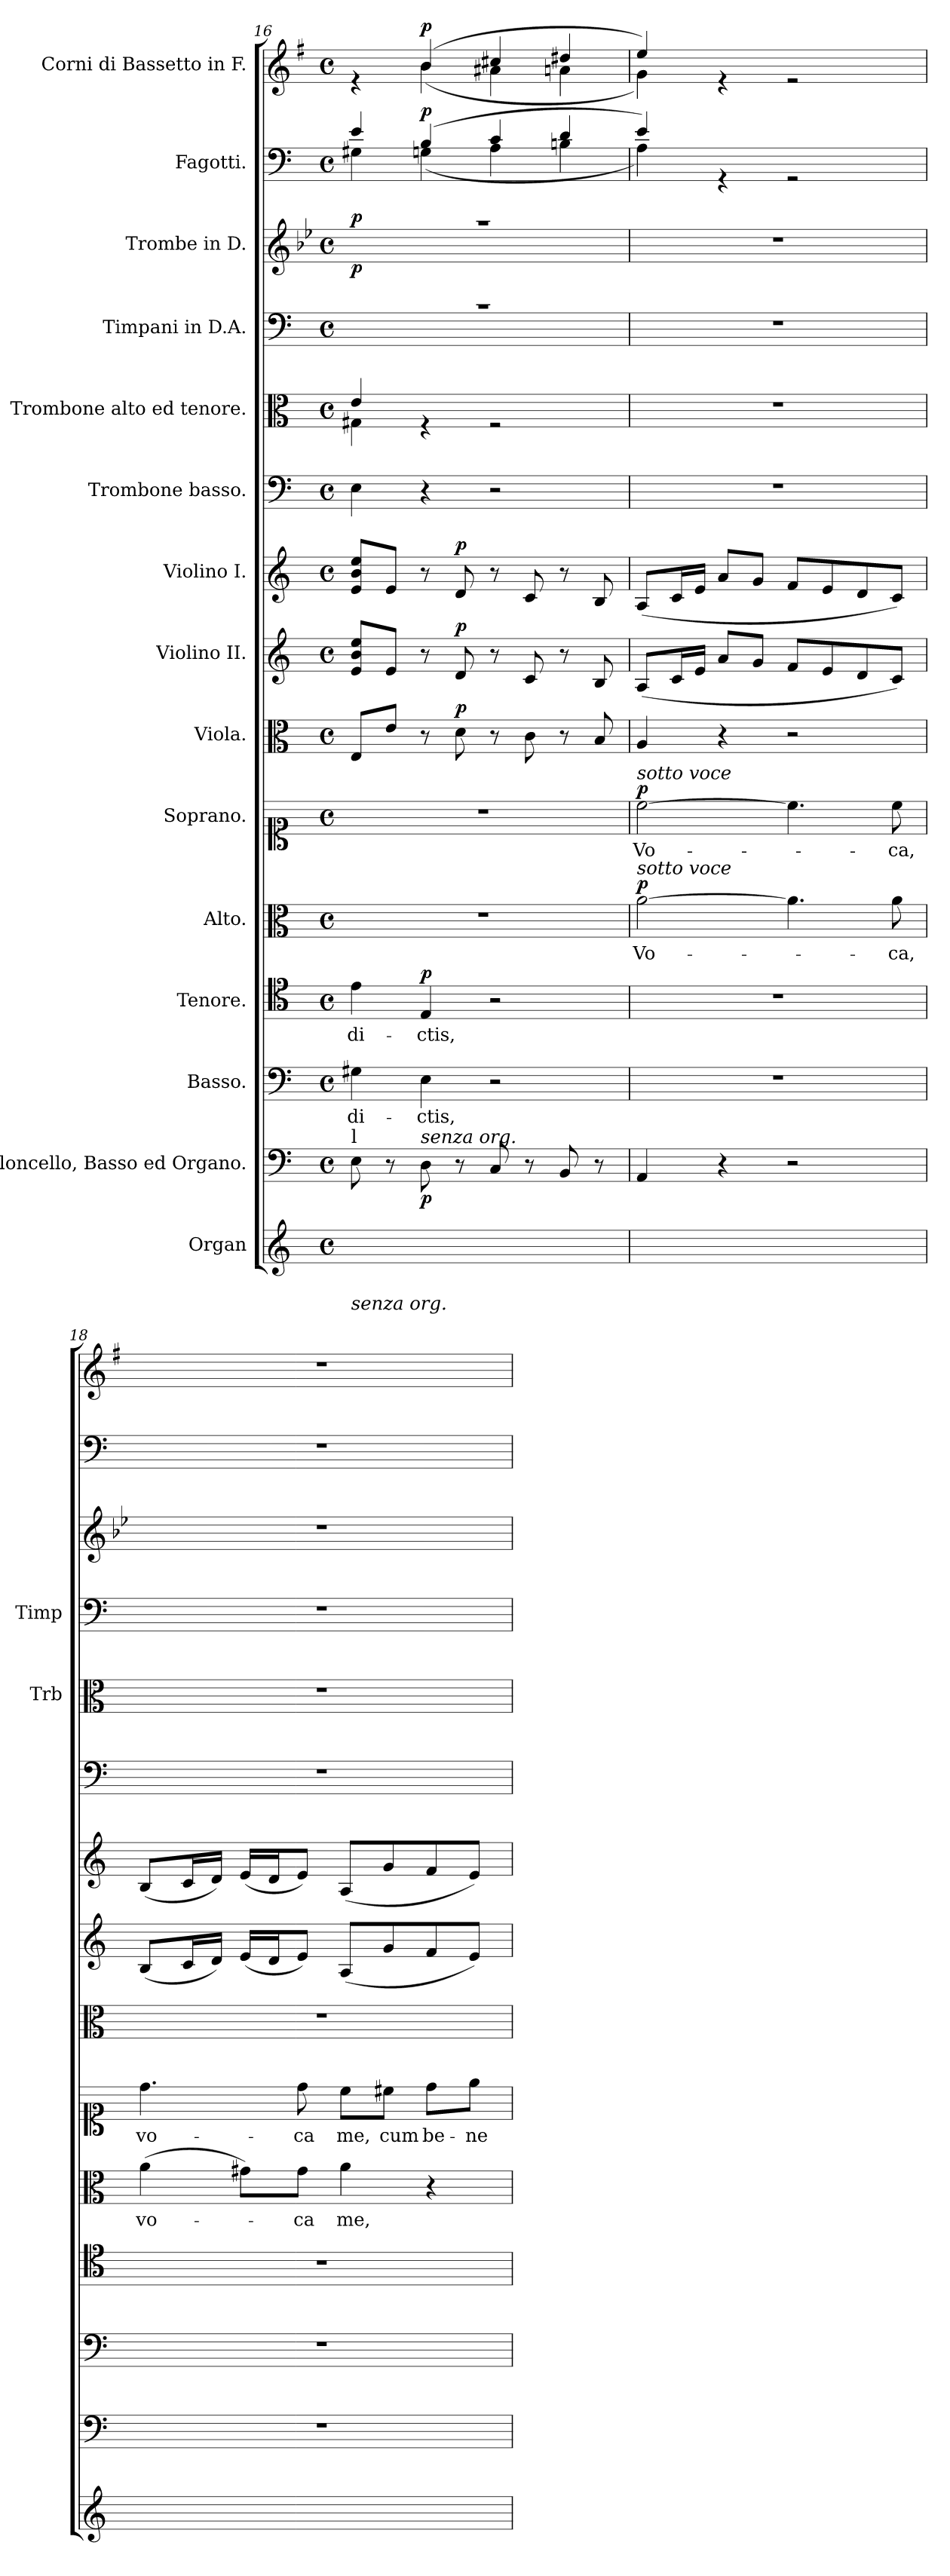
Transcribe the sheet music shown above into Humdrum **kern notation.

**kern	**kern	**dynam	**kern	**text	**kern	**text	**dynam	**kern	**text	**dynam	**kern	**text	**dynam	**kern	**text	**dynam	**kern	**text	**dynam	**kern	**text	**dynam	**kern	**text	**kern	**text	**kern	**text	**dynam	**kern	**text	**dynam	**kern	**text	**text	**dynam	**kern	**text	**text	**dynam
*part15	*part14	*part14	*part13	*part13	*part12	*part12	*part12	*part11	*part11	*part11	*part10	*part10	*part10	*part9	*part9	*part9	*part8	*part8	*part8	*part7	*part7	*part7	*part6	*part6	*part5	*part5	*part4	*part4	*part4	*part3	*part3	*part3	*part2	*part2	*part2	*part2	*part1	*part1	*part1	*part1
*staff15	*staff14	*staff14	*staff13	*staff13	*staff12	*staff12	*staff12	*staff11	*staff11	*staff11	*staff10	*staff10	*staff10	*staff9	*staff9	*staff9	*staff8	*staff8	*staff8	*staff7	*staff7	*staff7	*staff6	*staff6	*staff5	*staff5	*staff4	*staff4	*staff4	*staff3	*staff3	*staff3	*staff2	*staff2	*staff2	*staff2	*staff1	*staff1	*staff1	*staff1
*I"Organ	*I"Violoncello, Basso ed Organo.	*	*I"Basso.	*	*I"Tenore.	*	*	*I"Alto.	*	*	*I"Soprano.	*	*	*I"Viola.	*	*	*I"Violino II.	*	*	*I"Violino I.	*	*	*I"Trombone basso.	*	*I"Trombone alto ed tenore.	*	*I"Timpani in D.A.	*	*	*I"Trombe in D.	*	*	*I"Fagotti.	*	*	*	*I"Corni di Bassetto in F.	*	*	*
*	*	*	*	*	*	*	*	*	*	*	*	*	*	*	*	*	*	*	*	*	*	*	*	*	*I'Trb	*	*I'Timp	*	*	*	*	*	*	*	*	*	*	*	*	*
*clefG2	*clefF4	*	*clefF4	*	*clefC4	*	*	*clefC3	*	*	*clefC1	*	*	*clefC3	*	*	*clefG2	*	*	*clefG2	*	*	*clefF4	*	*clefC3	*	*clefF4	*	*	*clefG2	*	*	*clefF4	*	*	*	*clefG2	*	*	*
*	*	*	*	*	*	*	*	*	*	*	*	*	*	*	*	*	*	*	*	*	*	*	*	*	*	*	*	*	*	*ITrd-1c-2	*	*	*	*	*	*	*ITrd4c7	*	*	*
*k[]	*k[]	*	*k[]	*	*k[]	*	*	*k[]	*	*	*k[]	*	*	*k[]	*	*	*k[]	*	*	*k[]	*	*	*k[]	*	*k[]	*	*k[]	*	*	*k[]	*	*	*k[]	*	*	*	*k[]	*	*	*
*M4/4	*M4/4	*	*M4/4	*	*M4/4	*	*	*M4/4	*	*	*M4/4	*	*	*M4/4	*	*	*M4/4	*	*	*M4/4	*	*	*M4/4	*	*M4/4	*	*M4/4	*	*	*M4/4	*	*	*M4/4	*	*	*	*M4/4	*	*	*
*met(c)	*met(c)	*	*met(c)	*	*met(c)	*	*	*met(c)	*	*	*met(c)	*	*	*met(c)	*	*	*met(c)	*	*	*met(c)	*	*	*met(c)	*	*met(c)	*	*met(c)	*	*	*met(c)	*	*	*met(c)	*	*	*	*met(c)	*	*	*
=16	=16	=16	=16	=16	=16	=16	=16	=16	=16	=16	=16	=16	=16	=16	=16	=16	=16	=16	=16	=16	=16	=16	=16	=16	=16	=16	=16	=16	=16	=16	=16	=16	=16	=16	=16	=16	=16	=16	=16	=16
*	*^	*	*	*	*	*	*	*	*	*	*	*	*	*	*	*	*	*	*	*	*	*	*	*	*	*	*	*	*	*	*	*	*	*	*	*	*	*	*	*
!	!LO:TX:a:t=l	!	!	!	!	!	!	!	!	!	!	!	!	!	!	!	!	!	!	!	!	!	!	!	!	!	!	!	!	!	!	!	!	!	!	!	!	!	!	!	!
!LO:TX:b:i:t=senza org.	!	!	!	!	!	!	!	!	!	!	!	!	!	!	!	!	!	!	!	!	!	!	!	!	!	!	!	!	!	!	!	!	!	!	!	!	!	!	!	!	!
!	!	!	!	!	!LO:LY:b	!	!LO:LY:b	!	!	!	!	!	!	!	!	!LO:LY:b	!	!	!	!	!	!LO:LY:b	!	!	!LO:LY:b	!	!LO:LY:b	!	!LO:LY:b	!LO:DY:b	!	!LO:LY:b	!LO:DY:b	!	!LO:LY:b	!LO:LY:b	!	!	!	!	!
*	*	*	*	*	*	*	*	*	*	*	*	*	*	*	*	*	*	*	*	*	*	*	*	*	*	*^	*	*^	*	*	*^	*	*	*^	*	*	*	*^	*	*	*
8E\yy	8E\	8EE\yy	.	4G#X\	-di-	4e\	-di-	.	1r	.	.	1r	.	.	8E/L	.	.	8e/ 8b/ 8ee/L	.	.	8e/ 8b/ 8ee/L	.	.	4E\	.	4e/	4G#X\	.	4a/yy	1rc	.	p	4a/yy	1raa	.	p	4e/	4G#X\	.	.	.	4re	4ryy	.	.	.
!	!	!	!	!	!	!	!	!	!	!	!	!	!	!	!	!	!	!	!LO:LY:b	!	!	!	!	!	!	!	!	!	!	!	!	!	!	!	!	!	!	!	!	!	!	!	!	!	!	!
8ryy	8r	8ryy	.	.	.	.	.	.	.	.	.	.	.	.	8e/J	.	.	8e/J	.	.	8e/J	.	.	.	.	.	.	.	.	.	.	.	.	.	.	.	.	.	.	.	.	.	.	.	.	.
!	!LO:TX:a:i:t=senza org.	!	!	!	!	!	!	!	!	!	!	!	!	!	!	!	!	!	!	!	!	!	!	!	!	!	!	!	!	!	!	!	!	!	!	!	!	!	!	!	!	!	!	!	!	!
!	!	!	!LO:DY:b	!	!LO:LY:b	!	!LO:LY:b	!LO:DY:a	!	!	!	!	!	!	!	!	!	!	!	!	!	!	!	!	!	!	!	!	!	!	!	!	!	!	!	!	!	!	!	!	!LO:DY:b	!	!	!LO:LY:b	!	!LO:DY:b
4ryy	8D\	8DD\yy	p	4E\	-ctis,	4E/	-ctis,	p	.	.	.	.	.	.	8r	.	.	8r	.	.	8r	.	.	4r	.	4rF	2.ryy	.	4ryy	.	.	.	4ryy	.	.	.	(>4B/	(<4Gn\	.	.	p	(>4e/	(<4e\	.	.	p
!	!	!	!	!	!	!	!	!	!	!	!	!	!	!	!	!	!LO:DY:b	!	!	!LO:DY:b	!	!	!LO:DY:b	!	!	!	!	!	!	!	!	!	!	!	!	!	!	!	!	!	!	!	!	!	!	!
.	8r	8ryy	.	.	.	.	.	.	.	.	.	.	.	.	8d\	.	p	8d/	.	p	8d/	.	p	.	.	.	.	.	.	.	.	.	.	.	.	.	.	.	.	.	.	.	.	.	.	.
2ryy	8C/	8CC\yy	.	2r	.	2r	.	.	.	.	.	.	.	.	8r	.	.	8r	.	.	8r	.	.	2r	.	2rF	.	.	2ryy	.	.	.	2ryy	.	.	.	4c/	4A\	.	.	.	4f#X/	4d#X\	.	.	.
.	8r	8ryy	.	.	.	.	.	.	.	.	.	.	.	.	8c\	.	.	8c/	.	.	8c/	.	.	.	.	.	.	.	.	.	.	.	.	.	.	.	.	.	.	.	.	.	.	.	.	.
!	!	!	!	!	!	!	!	!	!	!	!	!	!	!	!	!	!	!	!	!	!	!	!	!	!	!	!	!	!	!	!	!	!	!	!	!	!	!	!	!	!	!	!	!LO:LY:b	!LO:LY:b	!
.	8BB/	8BBB\yy	.	.	.	.	.	.	.	.	.	.	.	.	8r	.	.	8r	.	.	8r	.	.	.	.	.	.	.	.	.	.	.	.	.	.	.	4d/	4Bn\	.	.	.	4g#X/	4dn\	.	.	.
.	8r	8ryy	.	.	.	.	.	.	.	.	.	.	.	.	8B/	.	.	8B/	.	.	8B/	.	.	.	.	.	.	.	.	.	.	.	.	.	.	.	.	.	.	.	.	.	.	.	.	.
*	*	*	*	*	*	*	*	*	*	*	*	*	*	*	*	*	*	*	*	*	*	*	*	*	*	*v	*v	*	*	*	*	*	*v	*v	*	*	*	*	*	*	*	*	*	*	*	*
*	*	*	*	*	*	*	*	*	*	*	*	*	*	*	*	*	*	*	*	*	*	*	*	*	*	*	*	*v	*v	*	*	*	*	*	*	*	*	*	*	*	*	*	*	*
=17	=17	=17	=17	=17	=17	=17	=17	=17	=17	=17	=17	=17	=17	=17	=17	=17	=17	=17	=17	=17	=17	=17	=17	=17	=17	=17	=17	=17	=17	=17	=17	=17	=17	=17	=17	=17	=17	=17	=17	=17	=17	=17	=17
!	!	!	!	!	!	!	!	!	!	!	!	!LO:TX:a:i:t=sotto voce	!	!	!	!	!	!	!	!	!	!	!	!	!	!	!	!	!	!	!	!	!	!	!	!	!	!	!	!	!	!	!
!	!	!	!	!	!	!	!	!	!LO:TX:a:i:t=sotto voce	!	!	!	!	!	!	!	!	!	!	!	!	!	!	!	!	!	!	!	!	!	!	!	!	!	!	!	!	!	!	!	!	!	!
!	!	!	!	!	!	!	!	!	!	!LO:LY:b	!LO:DY:a	!	!LO:LY:b	!LO:DY:a	!	!	!	!	!	!	!	!	!	!	!	!	!	!	!	!	!	!	!	!	!	!	!	!	!	!	!	!	!
1ryy	4AA/	4AAA/yy	.	1r	.	1r	.	.	[2a\	Vo-	p	[2cc\	Vo-	p	4A/	.	.	(<8A/L	.	.	(<8A/L	.	.	1r	.	1r	.	1r	.	.	1r	.	.	4e/)	4A\)	.	.	.	4a/)	4c\)	.	.	.
.	.	.	.	.	.	.	.	.	.	.	.	.	.	.	.	.	.	16c/L	.	.	16c/L	.	.	.	.	.	.	.	.	.	.	.	.	.	.	.	.	.	.	.	.	.	.
.	.	.	.	.	.	.	.	.	.	.	.	.	.	.	.	.	.	16e/JJ	.	.	16e/JJ	.	.	.	.	.	.	.	.	.	.	.	.	.	.	.	.	.	.	.	.	.	.
.	4r	2.ryy	.	.	.	.	.	.	.	.	.	.	.	.	4r	.	.	8a/L	.	.	8a/L	.	.	.	.	.	.	.	.	.	.	.	.	4rGG	2.ryy	.	.	.	4re	2.ryy	.	.	.
.	.	.	.	.	.	.	.	.	.	.	.	.	.	.	.	.	.	8g/J	.	.	8g/J	.	.	.	.	.	.	.	.	.	.	.	.	.	.	.	.	.	.	.	.	.	.
.	2r	.	.	.	.	.	.	.	4.a\]	.	.	4.cc\]	.	.	2r	.	.	8f/L	.	.	8f/L	.	.	.	.	.	.	.	.	.	.	.	.	2rGG	.	.	.	.	2re	.	.	.	.
.	.	.	.	.	.	.	.	.	.	.	.	.	.	.	.	.	.	8e/	.	.	8e/	.	.	.	.	.	.	.	.	.	.	.	.	.	.	.	.	.	.	.	.	.	.
.	.	.	.	.	.	.	.	.	.	.	.	.	.	.	.	.	.	8d/	.	.	8d/	.	.	.	.	.	.	.	.	.	.	.	.	.	.	.	.	.	.	.	.	.	.
!	!	!	!	!	!	!	!	!	!	!LO:LY:b	!	!	!LO:LY:b	!	!	!	!	!	!	!	!	!	!	!	!	!	!	!	!	!	!	!	!	!	!	!	!	!	!	!	!	!	!
.	.	.	.	.	.	.	.	.	8a\	-ca,	.	8cc\	-ca,	.	.	.	.	8c/J)	.	.	8c/J)	.	.	.	.	.	.	.	.	.	.	.	.	.	.	.	.	.	.	.	.	.	.
*	*	*	*	*	*	*	*	*	*	*	*	*	*	*	*	*	*	*	*	*	*	*	*	*	*	*	*	*	*	*	*	*	*	*v	*v	*	*	*	*	*	*	*	*
*	*v	*v	*	*	*	*	*	*	*	*	*	*	*	*	*	*	*	*	*	*	*	*	*	*	*	*	*	*	*	*	*	*	*	*	*	*	*	*v	*v	*	*	*
!!LO:PB:g=z
=18	=18	=18	=18	=18	=18	=18	=18	=18	=18	=18	=18	=18	=18	=18	=18	=18	=18	=18	=18	=18	=18	=18	=18	=18	=18	=18	=18	=18	=18	=18	=18	=18	=18	=18	=18	=18	=18	=18	=18	=18
!	!	!	!	!	!	!	!	!	!LO:LY:b	!	!	!LO:LY:b	!	!	!	!	!	!	!	!	!	!	!	!	!	!	!	!	!	!	!	!	!	!	!	!	!	!	!	!
1ryy	1r	.	1r	.	1r	.	.	(>4a\	vo-	.	4.dd\	vo-	.	1r	.	.	(<8B/L	.	.	(<8B/L	.	.	1r	.	1r	.	1r	.	.	1r	.	.	1r	.	.	.	1r	.	.	.
.	.	.	.	.	.	.	.	.	.	.	.	.	.	.	.	.	16c/L	.	.	16c/L	.	.	.	.	.	.	.	.	.	.	.	.	.	.	.	.	.	.	.	.
.	.	.	.	.	.	.	.	.	.	.	.	.	.	.	.	.	16d/JJ)	.	.	16d/JJ)	.	.	.	.	.	.	.	.	.	.	.	.	.	.	.	.	.	.	.	.
.	.	.	.	.	.	.	.	8g#X\L)	.	.	.	.	.	.	.	.	(<16e/LL	.	.	(<16e/LL	.	.	.	.	.	.	.	.	.	.	.	.	.	.	.	.	.	.	.	.
.	.	.	.	.	.	.	.	.	.	.	.	.	.	.	.	.	16d/J	.	.	16d/J	.	.	.	.	.	.	.	.	.	.	.	.	.	.	.	.	.	.	.	.
!	!	!	!	!	!	!	!	!	!LO:LY:b	!	!	!LO:LY:b	!	!	!	!	!	!	!	!	!	!	!	!	!	!	!	!	!	!	!	!	!	!	!	!	!	!	!	!
.	.	.	.	.	.	.	.	8g#\J	-ca	.	8dd\	-ca	.	.	.	.	8e/J)	.	.	8e/J)	.	.	.	.	.	.	.	.	.	.	.	.	.	.	.	.	.	.	.	.
!	!	!	!	!	!	!	!	!	!LO:LY:b	!	!	!LO:LY:b	!	!	!	!	!	!	!	!	!	!	!	!	!	!	!	!	!	!	!	!	!	!	!	!	!	!	!	!
.	.	.	.	.	.	.	.	4a\	me,	.	8cc\L	me,	.	.	.	.	(<8A/L	.	.	(<8A/L	.	.	.	.	.	.	.	.	.	.	.	.	.	.	.	.	.	.	.	.
!	!	!	!	!	!	!	!	!	!	!	!	!LO:LY:b	!	!	!	!	!	!	!	!	!	!	!	!	!	!	!	!	!	!	!	!	!	!	!	!	!	!	!	!
.	.	.	.	.	.	.	.	.	.	.	8cc#X\J	cum	.	.	.	.	8g/	.	.	8g/	.	.	.	.	.	.	.	.	.	.	.	.	.	.	.	.	.	.	.	.
!	!	!	!	!	!	!	!	!	!	!	!	!LO:LY:b	!	!	!	!	!	!	!	!	!	!	!	!	!	!	!	!	!	!	!	!	!	!	!	!	!	!	!	!
.	.	.	.	.	.	.	.	4r	.	.	8dd\L	be-	.	.	.	.	8f/	.	.	8f/	.	.	.	.	.	.	.	.	.	.	.	.	.	.	.	.	.	.	.	.
!	!	!	!	!	!	!	!	!	!	!	!	!LO:LY:b	!	!	!	!	!	!	!	!	!	!	!	!	!	!	!	!	!	!	!	!	!	!	!	!	!	!	!	!
.	.	.	.	.	.	.	.	.	.	.	8ee\J	-ne-	.	.	.	.	8e/J)	.	.	8e/J)	.	.	.	.	.	.	.	.	.	.	.	.	.	.	.	.	.	.	.	.
=	=	=	=	=	=	=	=	=	=	=	=	=	=	=	=	=	=	=	=	=	=	=	=	=	=	=	=	=	=	=	=	=	=	=	=	=	=	=	=	=
*-	*-	*-	*-	*-	*-	*-	*-	*-	*-	*-	*-	*-	*-	*-	*-	*-	*-	*-	*-	*-	*-	*-	*-	*-	*-	*-	*-	*-	*-	*-	*-	*-	*-	*-	*-	*-	*-	*-	*-	*-
